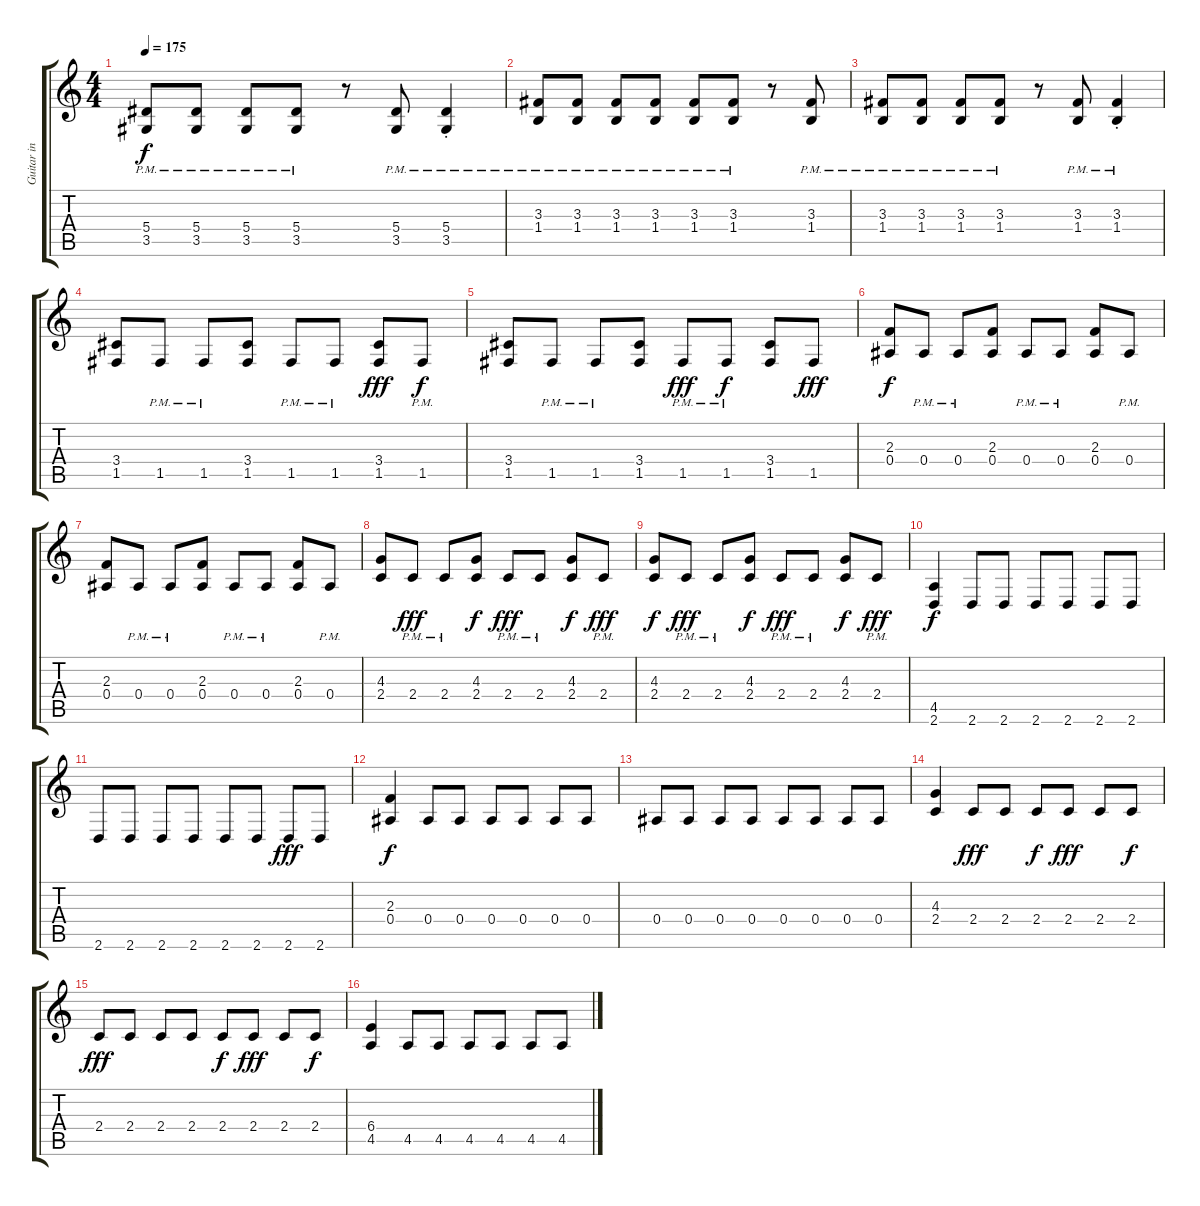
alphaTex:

\track ("Guitar in do" "Guitar in ") {instrument distortionguitar}
\staff {score tabs}
\tuning (C4 G3 Eb3 Bb2 F2 C2) {hide}
\ts (4 4)
\tempo 175
\clef g2
\ks c
(5.4{pm} 3.5{pm}).8{dy f} (5.4{pm} 3.5{pm}).8 (5.4{pm} 3.5{pm}).8 (5.4{pm} 3.5{pm}).8 r.8 (5.4{pm} 3.5{pm}).8 (5.4{pm st} 3.5{pm st}).4 |
(3.3{pm} 1.4{pm}).8 (3.3{pm} 1.4{pm}).8 (3.3{pm} 1.4{pm}).8 (3.3{pm} 1.4{pm}).8 (3.3{pm} 1.4{pm}).8 (3.3{pm} 1.4{pm}).8 r.8 (3.3{pm} 1.4{pm}).8 |
(3.3{pm} 1.4{pm}).8 (3.3{pm} 1.4{pm}).8 (3.3{pm} 1.4{pm}).8 (3.3{pm} 1.4{pm}).8 r.8 (3.3{pm} 1.4{pm}).8 (3.3{pm st} 1.4{pm st}).4 |
(3.4 1.5).8 1.5{pm}.8 1.5{pm}.8 (3.4 1.5).8 1.5{pm}.8 1.5{pm}.8 (3.4 1.5).8{dy fff} 1.5{pm}.8{dy f} |
(3.4 1.5).8 1.5{pm}.8 1.5{pm}.8 (3.4 1.5).8 1.5{pm}.8{dy fff} 1.5{pm}.8{dy f} (3.4 1.5).8 1.5.8{dy fff} |
(2.3 0.4).8{dy f} 0.4{pm}.8 0.4{pm}.8 (2.3 0.4).8 0.4{pm}.8 0.4{pm}.8 (2.3 0.4).8 0.4{pm}.8 |
(2.3 0.4).8 0.4{pm}.8 0.4{pm}.8 (2.3 0.4).8 0.4{pm}.8 0.4{pm}.8 (2.3 0.4).8 0.4{pm}.8 |
(4.3 2.4).8 2.4{pm}.8{dy fff} 2.4{pm}.8 (4.3 2.4).8{dy f} 2.4{pm}.8{dy fff} 2.4{pm}.8 (4.3 2.4).8{dy f} 2.4{pm}.8{dy fff} |
(4.3 2.4).8{dy f} 2.4{pm}.8{dy fff} 2.4{pm}.8 (4.3 2.4).8{dy f} 2.4{pm}.8{dy fff} 2.4{pm}.8 (4.3 2.4).8{dy f} 2.4{pm}.8{dy fff} |
(4.5 2.6).4{dy f} 2.6.8 2.6.8 2.6.8 2.6.8 2.6.8 2.6.8 |
2.6.8 2.6.8 2.6.8 2.6.8 2.6.8 2.6.8 2.6.8{dy fff} 2.6.8 |
(2.3 0.4).4{dy f} 0.4.8 0.4.8 0.4.8 0.4.8 0.4.8 0.4.8 |
0.4.8 0.4.8 0.4.8 0.4.8 0.4.8 0.4.8 0.4.8 0.4.8 |
(4.3 2.4).4 2.4.8{dy fff} 2.4.8 2.4.8{dy f} 2.4.8{dy fff} 2.4.8 2.4.8{dy f} |
2.4.8{dy fff} 2.4.8 2.4.8 2.4.8 2.4.8{dy f} 2.4.8{dy fff} 2.4.8 2.4.8{dy f} |
(6.4 4.5).4 4.5.8 4.5.8 4.5.8 4.5.8 4.5.8 4.5.8
